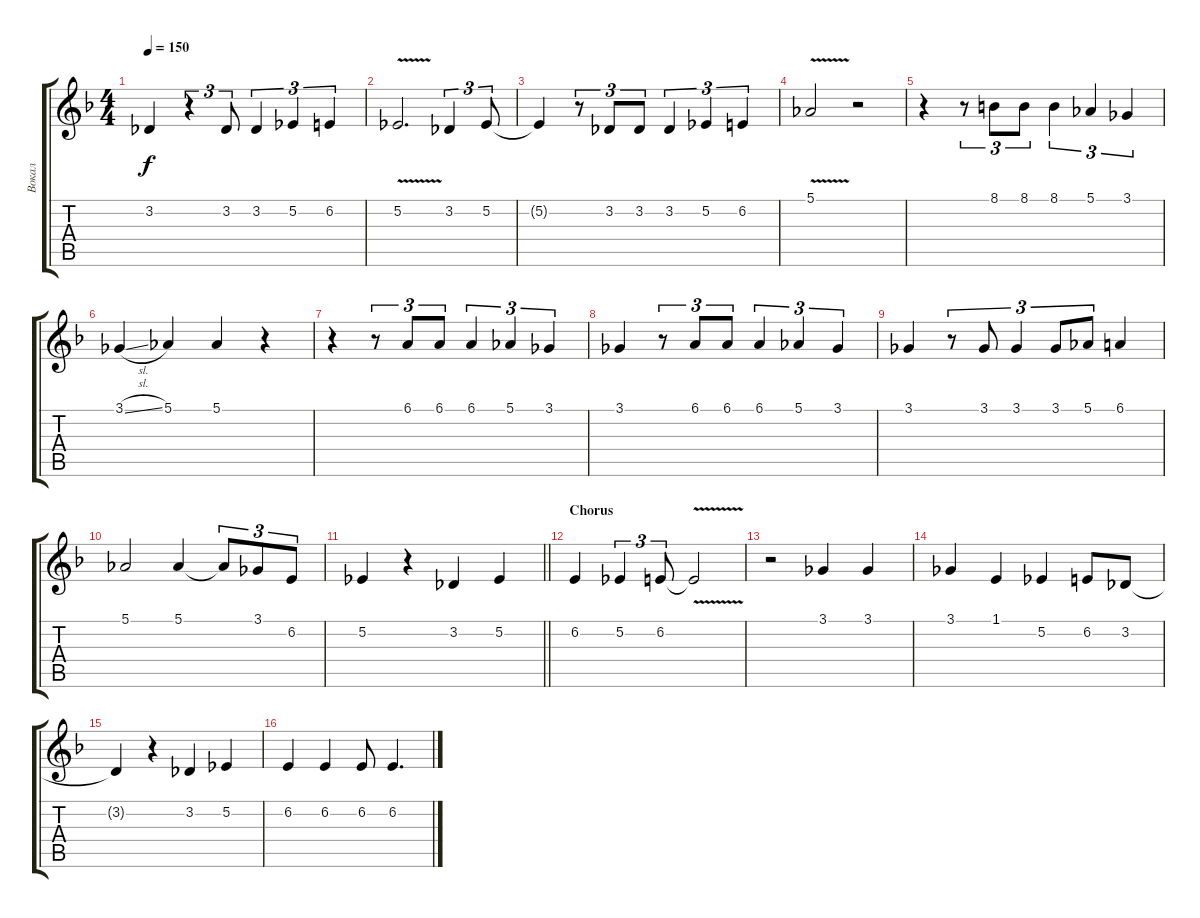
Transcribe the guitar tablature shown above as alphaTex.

\track ("Вокал" "Вокал") {instrument trumpet}
\staff {score tabs}
\tuning (Eb4 Bb3 Gb3 Db3 Ab2 Eb2) {hide}
\ts (4 4)
\tempo 150
\clef g2
\ks dminor
3.2.4{dy f} r.4{tu (3 2)} 3.2.8{tu (3 2)} 3.2.4{tu (3 2)} 5.2.4{tu (3 2)} 6.2.4{tu (3 2)} |
5.2{v}.2{d} 3.2.4{tu (3 2)} 5.2.8{tu (3 2)} |
5.2{t}.4 r.8{tu (3 2)} 3.2.8{tu (3 2)} 3.2.8{tu (3 2)} 3.2.4{tu (3 2)} 5.2.4{tu (3 2)} 6.2.4{tu (3 2)} |
5.1{v}.2 r.2 |
r.4 r.8{tu (3 2)} 8.1.8{tu (3 2)} 8.1.8{tu (3 2)} 8.1.4{tu (3 2)} 5.1.4{tu (3 2)} 3.1.4{tu (3 2)} |
3.1{sl}.4 5.1.4 5.1.4 r.4 |
r.4 r.8{tu (3 2)} 6.1.8{tu (3 2)} 6.1.8{tu (3 2)} 6.1.4{tu (3 2)} 5.1.4{tu (3 2)} 3.1.4{tu (3 2)} |
3.1.4 r.8{tu (3 2)} 6.1.8{tu (3 2)} 6.1.8{tu (3 2)} 6.1.4{tu (3 2)} 5.1.4{tu (3 2)} 3.1.4{tu (3 2)} |
3.1.4 r.8{tu (3 2)} 3.1.8{tu (3 2)} 3.1.4{tu (3 2)} 3.1.8{tu (3 2)} 5.1.8{tu (3 2)} 6.1.4 |
5.1.2 5.1.4 5.1{t}.8{tu (3 2)} 3.1.8{tu (3 2)} 6.2.8{tu (3 2)} |
\barLineRight lightlight
5.2.4 r.4 3.2.4 5.2.4 |
\section ("" "Chorus")
6.2.4 5.2.4{tu (3 2)} 6.2.8{tu (3 2)} 6.2{v t}.2 |
r.2 3.1.4 3.1.4 |
3.1.4 1.1.4 5.2.4 6.2.8 3.2.8 |
3.2{t}.4 r.4 3.2.4 5.2.4 |
6.2.4 6.2.4 6.2.8 6.2.4{d}
